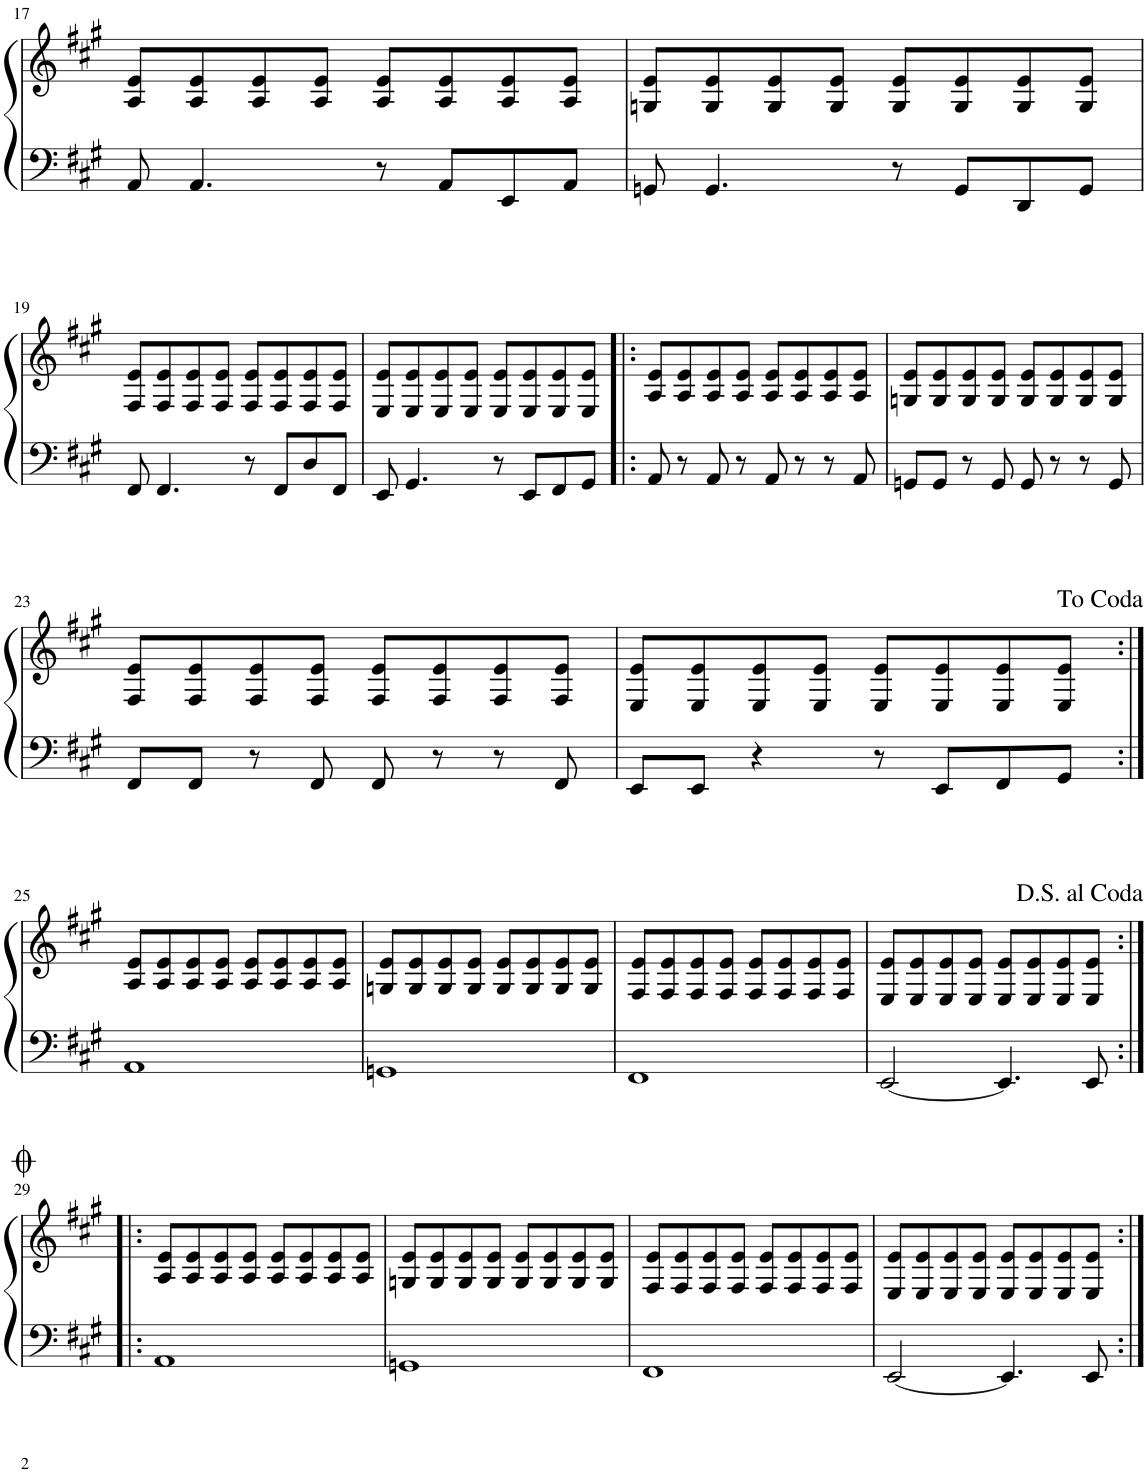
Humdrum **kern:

**kern	**kern
*part1	*part1
*staff2	*staff1
*I"Piano	*
*I'Pno.	*
!!LO:PB:g=z
*clefF4	*clefG2
*k[f#c#g#]	*k[f#c#g#]
=17	=17
8AA/	8A/ 8e/L
4.AA/	8A/ 8e/
.	8A/ 8e/
.	8A/ 8e/J
8r	8A/ 8e/L
8AA/L	8A/ 8e/
8EE/	8A/ 8e/
8AA/J	8A/ 8e/J
=18	=18
8GGn/	8Gn/ 8e/L
4.GG/	8G/ 8e/
.	8G/ 8e/
.	8G/ 8e/J
8r	8G/ 8e/L
8GG/L	8G/ 8e/
8DD/	8G/ 8e/
8GG/J	8G/ 8e/J
!!LO:LB:g=z
=19	=19
8FF#/	8F#/ 8e/L
4.FF#/	8F#/ 8e/
.	8F#/ 8e/
.	8F#/ 8e/J
8r	8F#/ 8e/L
8FF#/L	8F#/ 8e/
8D/	8F#/ 8e/
8FF#/J	8F#/ 8e/J
=20	=20
8EE/	8E/ 8e/L
4.GG#/	8E/ 8e/
.	8E/ 8e/
.	8E/ 8e/J
8r	8E/ 8e/L
8EE/L	8E/ 8e/
8FF#/	8E/ 8e/
8GG#/J	8E/ 8e/J
=21!|:	=21!|:
8AA/	8A/ 8e/L
8r	8A/ 8e/
8AA/	8A/ 8e/
8r	8A/ 8e/J
8AA/	8A/ 8e/L
8r	8A/ 8e/
8r	8A/ 8e/
8AA/	8A/ 8e/J
=22	=22
8GGn/L	8Gn/ 8e/L
8GG/J	8G/ 8e/
8r	8G/ 8e/
8GG/	8G/ 8e/J
8GG/	8G/ 8e/L
8r	8G/ 8e/
8r	8G/ 8e/
8GG/	8G/ 8e/J
!!LO:LB:g=z
=23	=23
8FF#/L	8F#/ 8e/L
8FF#/J	8F#/ 8e/
8r	8F#/ 8e/
8FF#/	8F#/ 8e/J
8FF#/	8F#/ 8e/L
8r	8F#/ 8e/
8r	8F#/ 8e/
8FF#/	8F#/ 8e/J
=24	=24
8EE/L	8E/ 8e/L
8EE/J	8E/ 8e/
4r	8E/ 8e/
.	8E/ 8e/J
8r	8E/ 8e/L
8EE/L	8E/ 8e/
8FF#/	8E/ 8e/
8GG#/J	8E/ 8e/J
!!LO:LB:g=z
=25:|!	=25:|!
1AA	8A/ 8e/L
.	8A/ 8e/
.	8A/ 8e/
.	8A/ 8e/J
.	8A/ 8e/L
.	8A/ 8e/
.	8A/ 8e/
.	8A/ 8e/J
=26	=26
1GGn	8Gn/ 8e/L
.	8G/ 8e/
.	8G/ 8e/
.	8G/ 8e/J
.	8G/ 8e/L
.	8G/ 8e/
.	8G/ 8e/
.	8G/ 8e/J
=27	=27
1FF#	8F#/ 8e/L
.	8F#/ 8e/
.	8F#/ 8e/
.	8F#/ 8e/J
.	8F#/ 8e/L
.	8F#/ 8e/
.	8F#/ 8e/
.	8F#/ 8e/J
=28	=28
[2EE/	8E/ 8e/L
.	8E/ 8e/
.	8E/ 8e/
.	8E/ 8e/J
4.EE/]	8E/ 8e/L
.	8E/ 8e/
.	8E/ 8e/
8EE/	8E/ 8e/J
!!LO:LB:g=z
=29:|!|:	=29:|!|:
1AA	8A/ 8e/L
.	8A/ 8e/
.	8A/ 8e/
.	8A/ 8e/J
.	8A/ 8e/L
.	8A/ 8e/
.	8A/ 8e/
.	8A/ 8e/J
=30	=30
1GGn	8Gn/ 8e/L
.	8G/ 8e/
.	8G/ 8e/
.	8G/ 8e/J
.	8G/ 8e/L
.	8G/ 8e/
.	8G/ 8e/
.	8G/ 8e/J
=31	=31
1FF#	8F#/ 8e/L
.	8F#/ 8e/
.	8F#/ 8e/
.	8F#/ 8e/J
.	8F#/ 8e/L
.	8F#/ 8e/
.	8F#/ 8e/
.	8F#/ 8e/J
=32	=32
[2EE/	8E/ 8e/L
.	8E/ 8e/
.	8E/ 8e/
.	8E/ 8e/J
4.EE/]	8E/ 8e/L
.	8E/ 8e/
.	8E/ 8e/
8EE/	8E/ 8e/J
=:|!	=:|!
*-	*-
